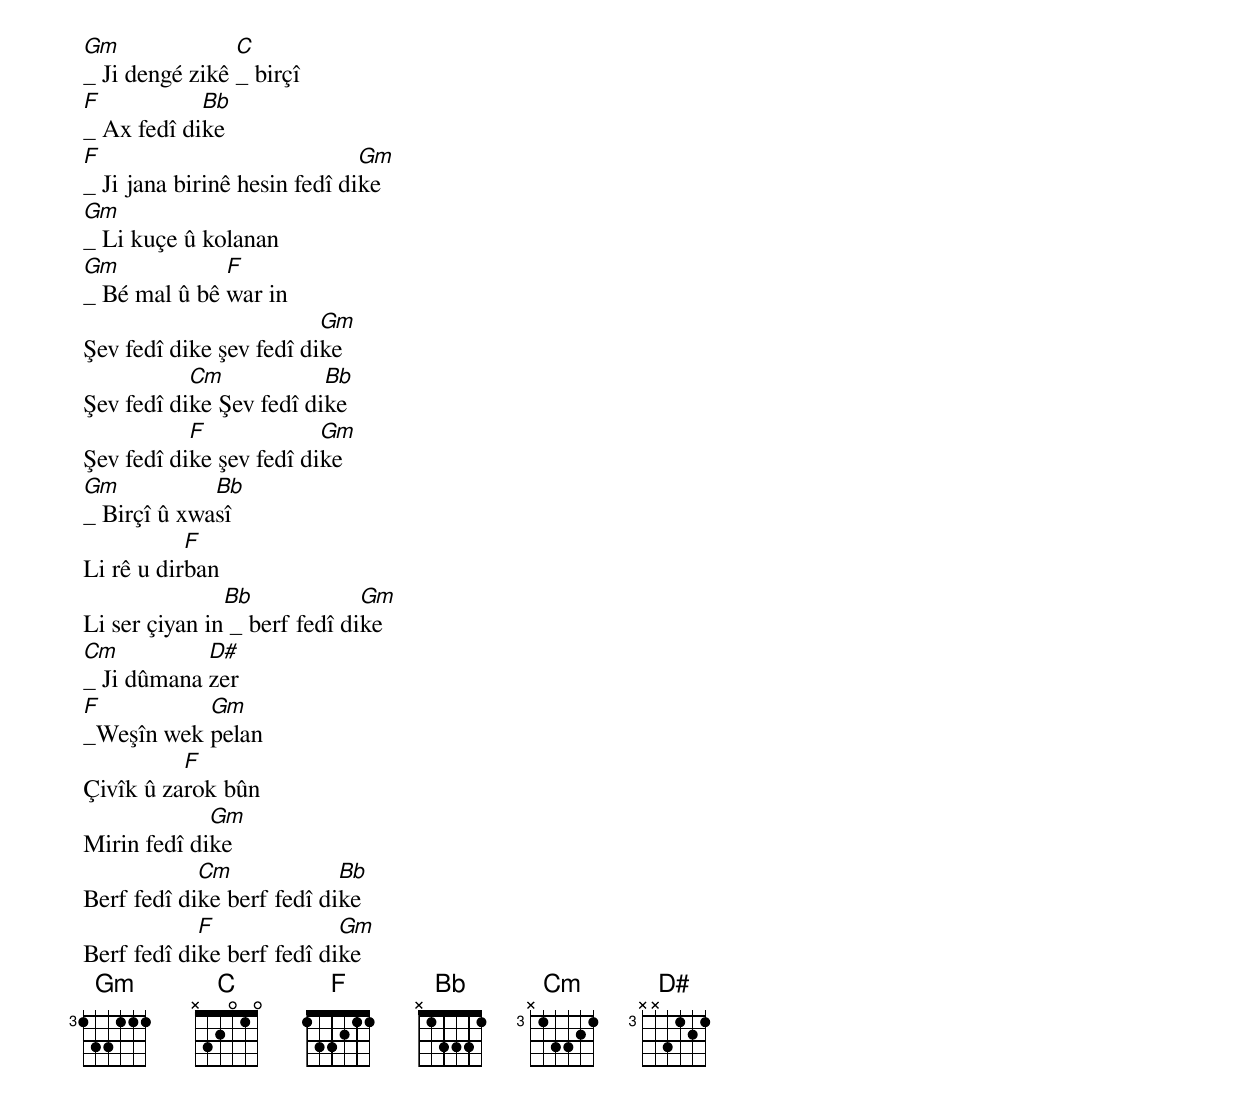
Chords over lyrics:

Gm              C
_ Ji dengé zikê _ birçî
F           Bb
_ Ax fedî dike
F                             Gm
_ Ji jana birinê hesin fedî dike
Gm
_ Li kuçe û kolanan
Gm            F
_ Bé mal û bê war in
                         Gm
Şev fedî dike şev fedî dike
           Cm            Bb
Şev fedî dike Şev fedî dike
           F             Gm
Şev fedî dike şev fedî dike
Gm           Bb
_ Birçî û xwasî
           F
Li rê u dirban
               Bb             Gm
Li ser çiyan in _ berf fedî dike
Cm          D#
_ Ji dûmana zer
F          Gm
_Weşîn wek pelan
          F
Çivîk û zarok bûn
             Gm
Mirin fedî dike
            Cm             Bb
Berf fedî dike berf fedî dike
            F              Gm
Berf fedî dike berf fedî dike
